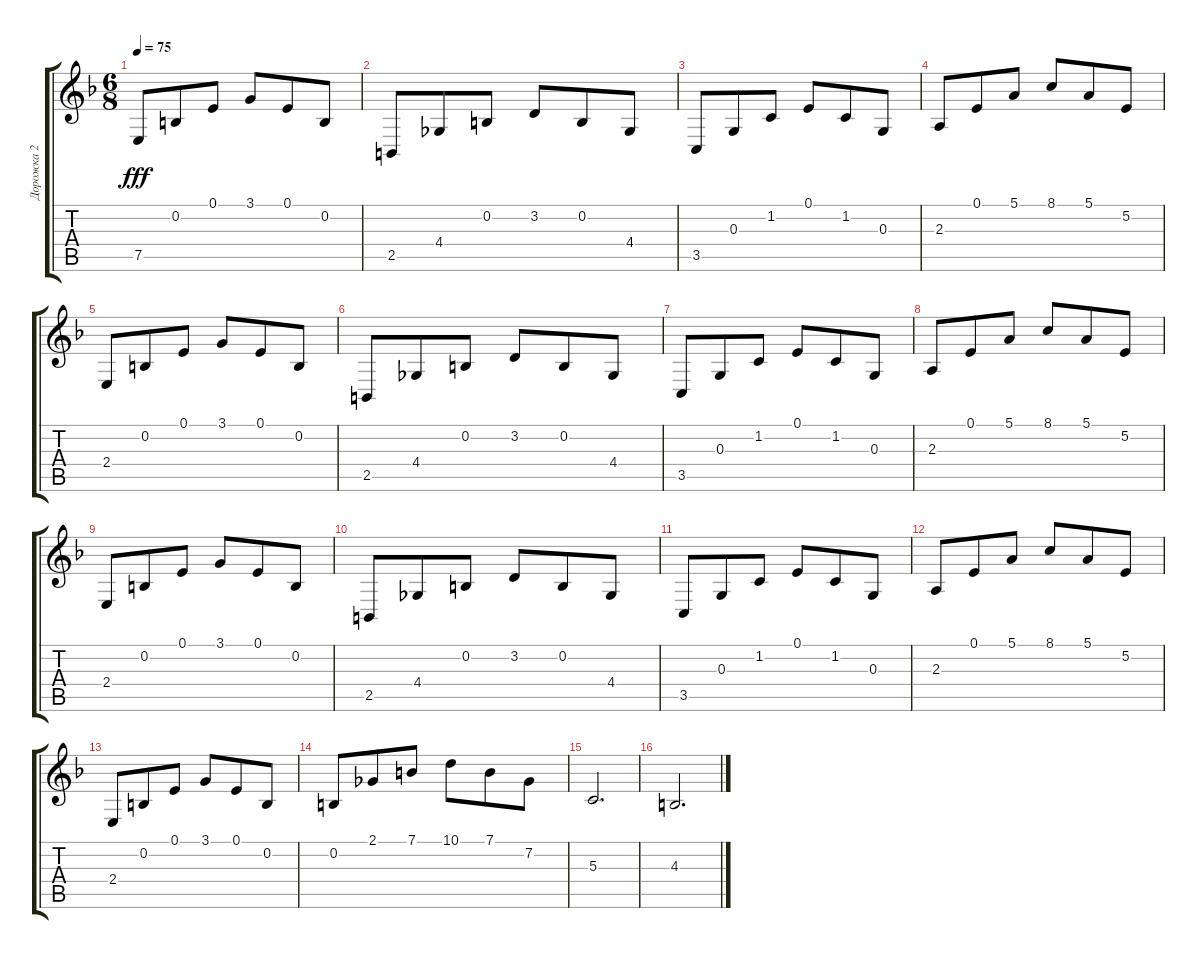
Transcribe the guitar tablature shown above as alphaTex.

\track ("Дорожка 2" "Дорожка 2") {instrument honkytonkpiano}
\staff {score tabs}
\tuning (E4 B3 G3 D3 A2 E2) {hide}
\ts (6 8)
\tempo 75
\clef g2
\ks f
7.5.8{dy fff} 0.2.8 0.1.8 3.1.8 0.1.8 0.2.8 |
2.5.8 4.4.8 0.2.8 3.2.8 0.2.8 4.4.8 |
3.5.8 0.3.8 1.2.8 0.1.8 1.2.8 0.3.8 |
2.3.8 0.1.8 5.1.8 8.1.8 5.1.8 5.2.8 |
2.4.8 0.2.8 0.1.8 3.1.8 0.1.8 0.2.8 |
2.5.8 4.4.8 0.2.8 3.2.8 0.2.8 4.4.8 |
3.5.8 0.3.8 1.2.8 0.1.8 1.2.8 0.3.8 |
2.3.8 0.1.8 5.1.8 8.1.8 5.1.8 5.2.8 |
2.4.8 0.2.8 0.1.8 3.1.8 0.1.8 0.2.8 |
2.5.8 4.4.8 0.2.8 3.2.8 0.2.8 4.4.8 |
3.5.8 0.3.8 1.2.8 0.1.8 1.2.8 0.3.8 |
2.3.8 0.1.8 5.1.8 8.1.8 5.1.8 5.2.8 |
2.4.8 0.2.8 0.1.8 3.1.8 0.1.8 0.2.8 |
0.2.8 2.1.8 7.1.8 10.1.8 7.1.8 7.2.8 |
5.3.2{d} |
4.3.2{d}
